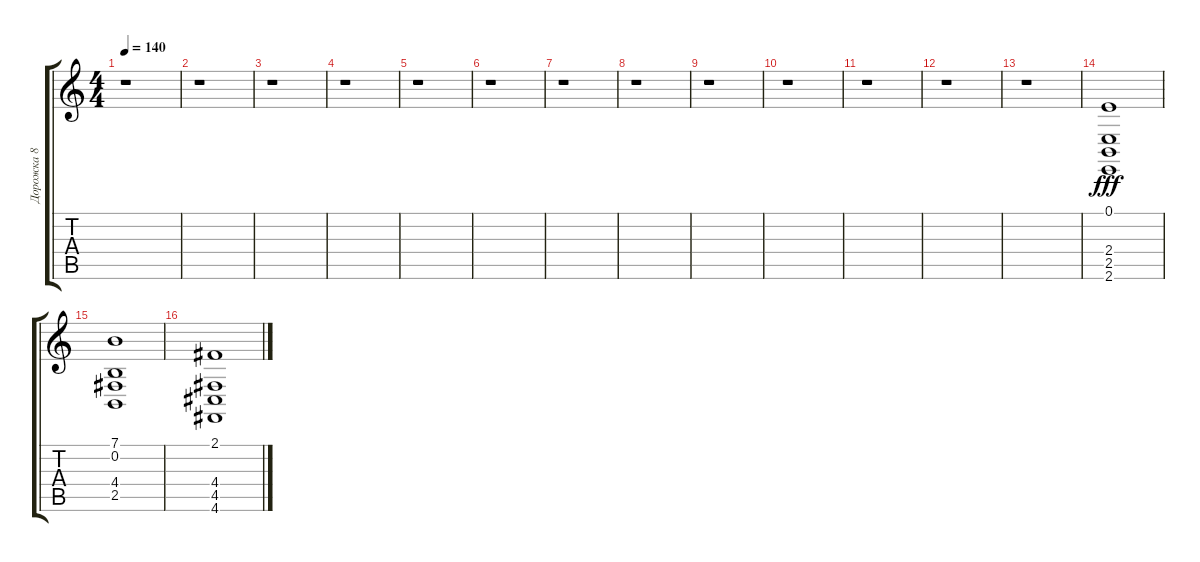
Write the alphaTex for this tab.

\track ("Дорожка 8" "Дорожка 8") {instrument synthstrings2}
\staff {score tabs}
\tuning (E4 B3 G3 D3 A2 D2) {hide}
\ts (4 4)
\tempo 140
\clef g2
\ks c
r.1{dy f} |
r.1 |
r.1 |
r.1 |
r.1 |
r.1 |
r.1 |
r.1 |
r.1 |
r.1 |
r.1 |
r.1 |
r.1 |
(0.1 2.4 2.5 2.6).1{dy fff instrument tuba} |
(7.1 0.2 4.4 2.5).1 |
(2.1 4.4 4.5 4.6).1
